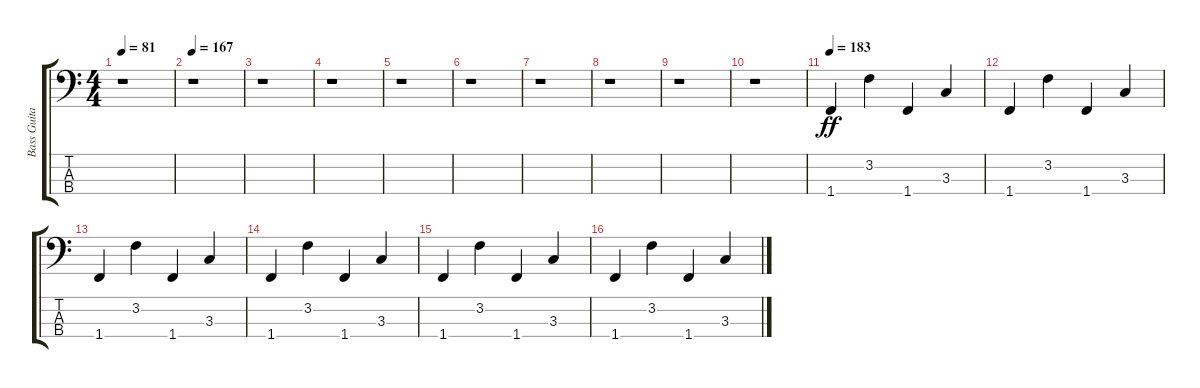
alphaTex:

\track ("Bass Guitar II" "Bass Guita") {instrument fretlessbass}
\staff {score tabs}
\tuning (G2 D2 A1 E1) {hide}
\ts (4 4)
\tempo 81
\clef f4
\ks c
r.1{dy f} |
\tempo 167
r.1 |
r.1 |
r.1 |
r.1 |
r.1 |
r.1 |
r.1 |
r.1 |
r.1 |
\tempo 183
1.4.4{dy ff volume 5} 3.2.4{volume 5} 1.4.4{volume 6} 3.3.4{volume 6} |
1.4.4{volume 6} 3.2.4{volume 7} 1.4.4{volume 7} 3.3.4{volume 8} |
1.4.4{volume 9} 3.2.4{volume 10} 1.4.4{volume 11} 3.3.4{volume 12} |
1.4.4{volume 14} 3.2.4{volume 15} 1.4.4{volume 16} 3.3.4 |
1.4.4 3.2.4 1.4.4 3.3.4 |
1.4.4 3.2.4 1.4.4 3.3.4
